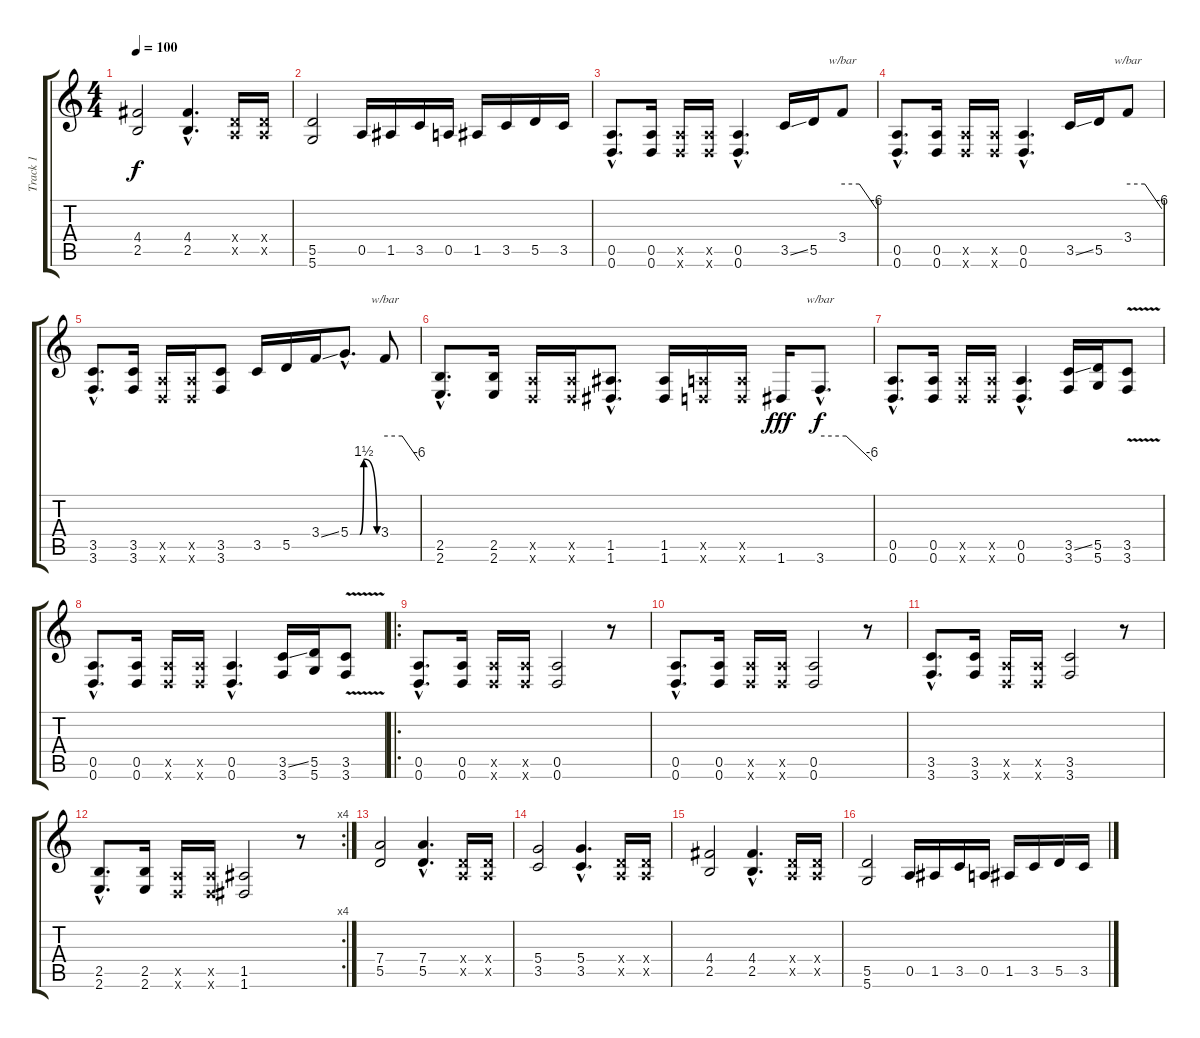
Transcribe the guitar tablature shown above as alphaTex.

\track ("Track 1" "Track 1") {instrument distortionguitar}
\staff {score tabs}
\tuning (E4 B3 G3 D3 A2 D2) {hide}
\ts (4 4)
\tempo 100
\clef g2
\ks c
(4.4 2.5).2{dy f} (4.4{hac} 2.5{hac}).4{d} (0.4{x} 0.5{x}).16 (0.4{x} 0.5{x}).16 |
(5.5 5.6).2 0.5.16 1.5.16 3.5.16 0.5.16 1.5.16 3.5.16 5.5.16 3.5.16 |
(0.5{hac} 0.6{hac}).8{d} (0.5 0.6).16 (0.5{x} 0.6{x}).16 (0.5{x} 0.6{x}).16 (0.5{hac} 0.6{hac}).4{d} 3.5{ss}.16 5.5.16 3.4.8{tbe (custom default 0 0 30 0 60 -24)} |
(0.5{hac} 0.6{hac}).8{d} (0.5 0.6).16 (0.5{x} 0.6{x}).16 (0.5{x} 0.6{x}).16 (0.5{hac} 0.6{hac}).4{d} 3.5{ss}.16 5.5.16 3.4.8{tbe (custom default 0 0 30 0 60 -24)} |
(3.5{hac} 3.6{hac}).8{d} (3.5 3.6).16 (0.5{x} 0.6{x}).16 (0.5{x} 0.6{x}).16 (3.5 3.6).8 3.5.16 5.5.16 3.4{ss}.16 5.4{be (custom 0 0 21 0 30 6 60 0) hac}.8{d} 3.4.8{tbe (custom default 0 0 30 0 60 -24)} |
(2.5{hac} 2.6{hac}).8{d} (2.5 2.6).16 (0.5{x} 0.6{x}).16 (0.5{x} 0.6{x}).16 (1.5{hac} 1.6{hac}).8{d} (1.5 1.6).16 (0.5{x} 0.6{x}).16 (0.5{x} 0.6{x}).16 1.6.16{dy fff} 3.6{hac}.8{d tbe (custom default 0 0 30 0 60 -24) dy f} |
(0.5{hac} 0.6{hac}).8{d} (0.5 0.6).16 (0.5{x} 0.6{x}).16 (0.5{x} 0.6{x}).16 (0.5{hac} 0.6{hac}).4{d} (3.5{ss} 3.6).16 (5.5 5.6).16 (3.5 3.6{v}).8 |
(0.5{hac} 0.6{hac}).8{d} (0.5 0.6).16 (0.5{x} 0.6{x}).16 (0.5{x} 0.6{x}).16 (0.5{hac} 0.6{hac}).4{d} (3.5{ss} 3.6).16 (5.5 5.6).16 (3.5 3.6{v}).8 |
\ro
(0.5{hac} 0.6{hac}).8{d} (0.5 0.6).16 (0.5{x} 0.6{x}).16 (0.5{x} 0.6{x}).16 (0.5 0.6).2 r.8 |
(0.5{hac} 0.6{hac}).8{d} (0.5 0.6).16 (0.5{x} 0.6{x}).16 (0.5{x} 0.6{x}).16 (0.5 0.6).2 r.8 |
(3.5{hac} 3.6{hac}).8{d} (3.5 3.6).16 (0.5{x} 0.6{x}).16 (0.5{x} 0.6{x}).16 (3.5 3.6).2 r.8 |
\rc 4
(2.5{hac} 2.6{hac}).8{d} (2.5 2.6).16 (0.5{x} 0.6{x}).16 (0.5{x} 0.6{x}).16 (1.5 1.6).2 r.8 |
(7.4 5.5).2 (7.4{hac} 5.5{hac}).4{d} (0.4{x} 0.5{x}).16 (0.4{x} 0.5{x}).16 |
(5.4 3.5).2 (5.4{hac} 3.5{hac}).4{d} (0.4{x} 0.5{x}).16 (0.4{x} 0.5{x}).16 |
(4.4 2.5).2 (4.4{hac} 2.5{hac}).4{d} (0.4{x} 0.5{x}).16 (0.4{x} 0.5{x}).16 |
(5.5 5.6).2 0.5.16 1.5.16 3.5.16 0.5.16 1.5.16 3.5.16 5.5.16 3.5.16
